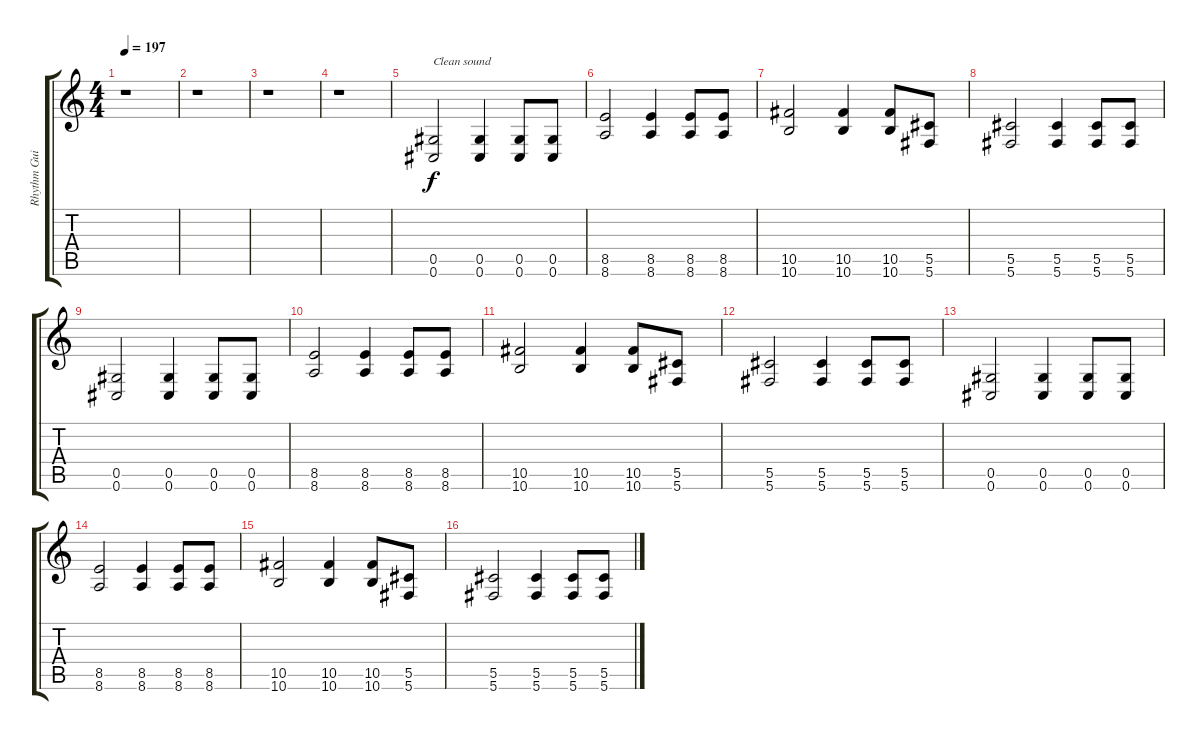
\track ("Rhythm Guitar" "Rhythm Gui") {instrument overdrivenguitar}
\staff {score tabs}
\tuning (Eb4 Bb3 Gb3 Db3 Ab2 Db2) {hide}
\ts (4 4)
\tempo 197
\clef g2
\ks c
r.1{dy f instrument overdrivenguitar} |
r.1 |
r.1 |
r.1 |
(0.5 0.6).2{txt "Clean sound"} (0.5 0.6).4 (0.5 0.6).8 (0.5 0.6).8 |
(8.5 8.6).2 (8.5 8.6).4 (8.5 8.6).8 (8.5 8.6).8 |
(10.5 10.6).2 (10.5 10.6).4 (10.5 10.6).8 (5.5 5.6).8 |
(5.5 5.6).2 (5.5 5.6).4 (5.5 5.6).8 (5.5 5.6).8 |
(0.5 0.6).2 (0.5 0.6).4 (0.5 0.6).8 (0.5 0.6).8 |
(8.5 8.6).2 (8.5 8.6).4 (8.5 8.6).8 (8.5 8.6).8 |
(10.5 10.6).2 (10.5 10.6).4 (10.5 10.6).8 (5.5 5.6).8 |
(5.5 5.6).2 (5.5 5.6).4 (5.5 5.6).8 (5.5 5.6).8 |
(0.5 0.6).2 (0.5 0.6).4 (0.5 0.6).8 (0.5 0.6).8 |
(8.5 8.6).2 (8.5 8.6).4 (8.5 8.6).8 (8.5 8.6).8 |
(10.5 10.6).2 (10.5 10.6).4 (10.5 10.6).8 (5.5 5.6).8 |
(5.5 5.6).2 (5.5 5.6).4 (5.5 5.6).8 (5.5 5.6).8
